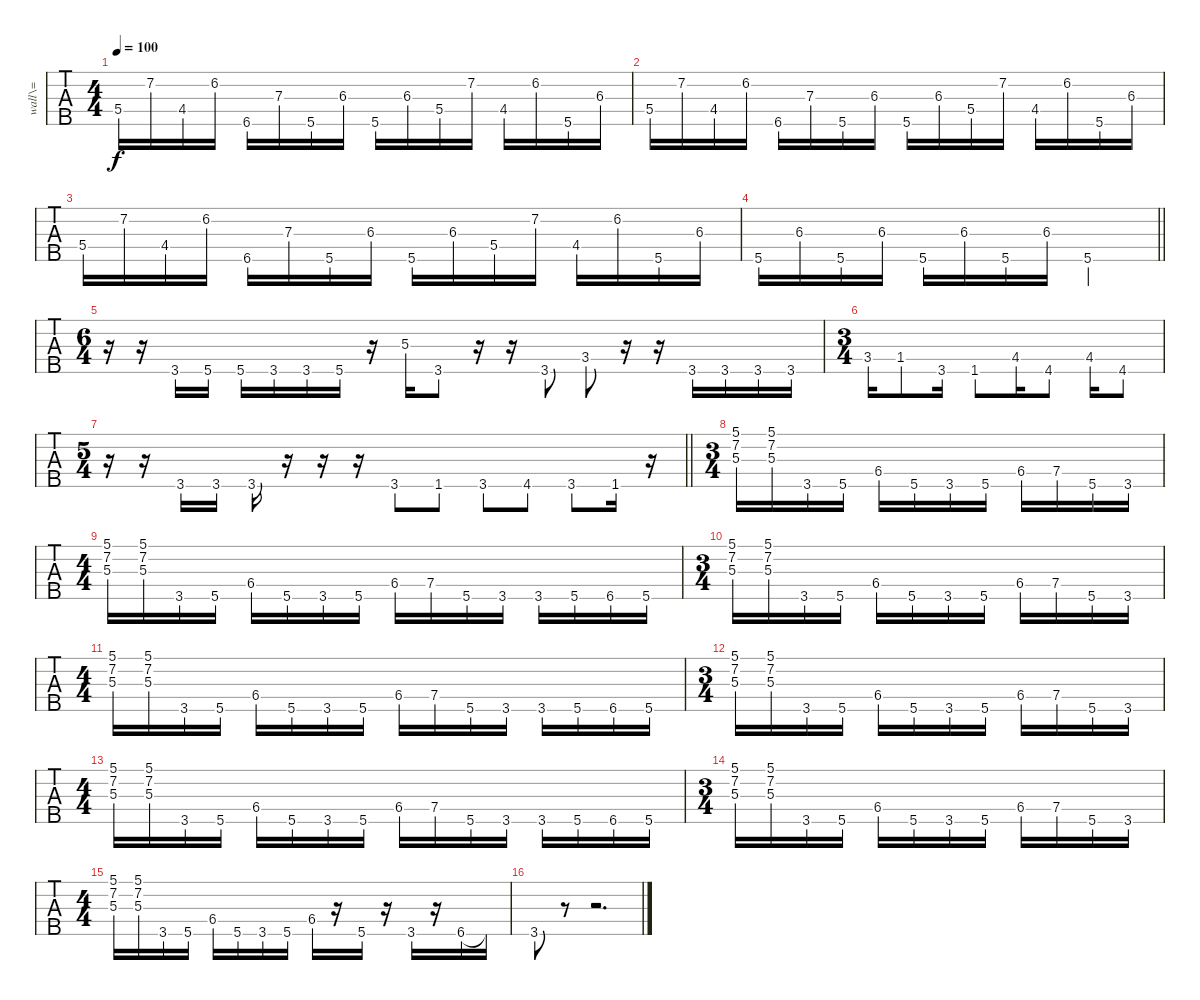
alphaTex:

\track ("wall\\=" "wall\\=") {instrument slapbass1}
\staff {tabs}
\tuning (Gb2 Db2 Ab1 Eb1 Bb0) {hide}
\ts (4 4)
\tempo 100
\clef f4
\ks c
5.4.16{dy f} 7.2.16 4.4.16 6.2.16 6.5.16 7.3.16 5.5.16 6.3.16 5.5.16 6.3.16 5.4.16 7.2.16 4.4.16 6.2.16 5.5.16 6.3.16 |
5.4.16 7.2.16 4.4.16 6.2.16 6.5.16 7.3.16 5.5.16 6.3.16 5.5.16 6.3.16 5.4.16 7.2.16 4.4.16 6.2.16 5.5.16 6.3.16 |
5.4.16 7.2.16 4.4.16 6.2.16 6.5.16 7.3.16 5.5.16 6.3.16 5.5.16 6.3.16 5.4.16 7.2.16 4.4.16 6.2.16 5.5.16 6.3.16 |
\barLineRight lightlight
5.5.16 6.3.16 5.5.16 6.3.16 5.5.16 6.3.16 5.5.16 6.3.16 5.5.2 |
\ts (6 4)
r.16 r.16 3.5.16 5.5.16 5.5.16 3.5.16 3.5.16 5.5.16 r.16 5.3.16 3.5.8 r.16 r.16 3.5.8 3.4.8 r.16 r.16 3.5.16 3.5.16 3.5.16 3.5.16 |
\ts (3 4)
3.4.16 1.4.8 3.5.16 1.5.8 4.4.16 4.5.8 4.4.16 4.5.8 |
\ts (5 4)
\barLineRight lightlight
r.16 r.16 3.5.16 3.5.16 3.5.16 r.16 r.16 r.16 3.5.8 1.5.8 3.5.8 4.5.8 3.5.8 1.5.16 r.16 |
\ts (3 4)
\section ("" "")
(5.1 7.2 5.3).16 (5.1 7.2 5.3).16 3.5.16 5.5.16 6.4.16 5.5.16 3.5.16 5.5.16 6.4.16 7.4.16 5.5.16 3.5.16 |
\ts (4 4)
(5.1 7.2 5.3).16 (5.1 7.2 5.3).16 3.5.16 5.5.16 6.4.16 5.5.16 3.5.16 5.5.16 6.4.16 7.4.16 5.5.16 3.5.16 3.5.16 5.5.16 6.5.16 5.5.16 |
\ts (3 4)
(5.1 7.2 5.3).16 (5.1 7.2 5.3).16 3.5.16 5.5.16 6.4.16 5.5.16 3.5.16 5.5.16 6.4.16 7.4.16 5.5.16 3.5.16 |
\ts (4 4)
(5.1 7.2 5.3).16 (5.1 7.2 5.3).16 3.5.16 5.5.16 6.4.16 5.5.16 3.5.16 5.5.16 6.4.16 7.4.16 5.5.16 3.5.16 3.5.16 5.5.16 6.5.16 5.5.16 |
\ts (3 4)
(5.1 7.2 5.3).16 (5.1 7.2 5.3).16 3.5.16 5.5.16 6.4.16 5.5.16 3.5.16 5.5.16 6.4.16 7.4.16 5.5.16 3.5.16 |
\ts (4 4)
(5.1 7.2 5.3).16 (5.1 7.2 5.3).16 3.5.16 5.5.16 6.4.16 5.5.16 3.5.16 5.5.16 6.4.16 7.4.16 5.5.16 3.5.16 3.5.16 5.5.16 6.5.16 5.5.16 |
\ts (3 4)
(5.1 7.2 5.3).16 (5.1 7.2 5.3).16 3.5.16 5.5.16 6.4.16 5.5.16 3.5.16 5.5.16 6.4.16 7.4.16 5.5.16 3.5.16 |
\ts (4 4)
(5.1 7.2 5.3).16 (5.1 7.2 5.3).16 3.5.16 5.5.16 6.4.16 5.5.16 3.5.16 5.5.16 6.4.16 r.16 5.5.16 r.16 3.5.16 r.16 6.5.16 6.5{t}.16 |
3.5.8 r.8 r.2{d}
